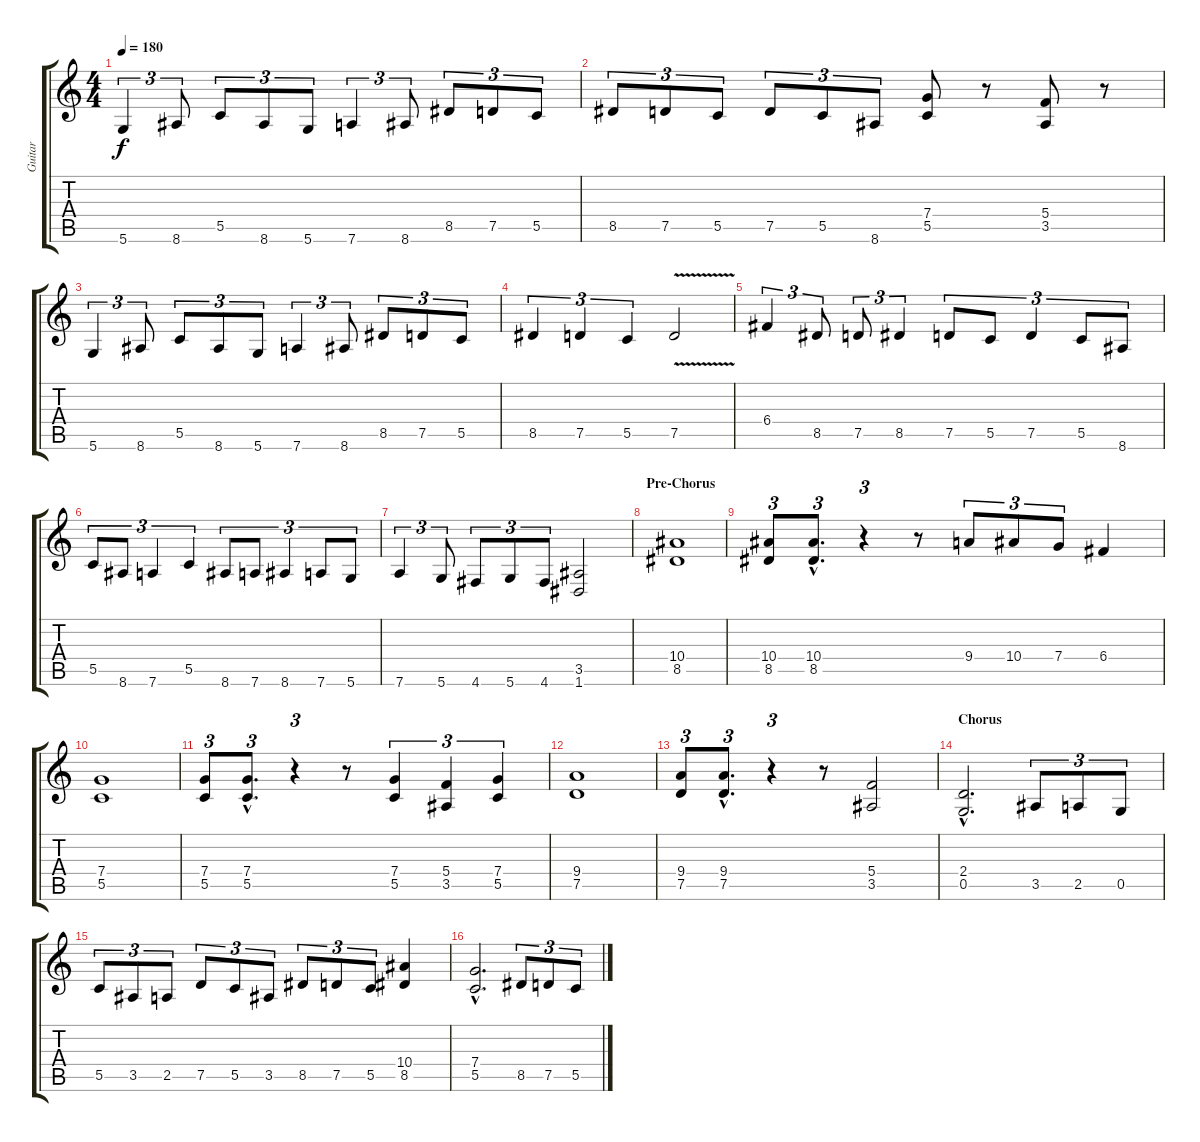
\track ("Guitar" "Guitar") {instrument distortionguitar}
\staff {score tabs}
\tuning (D4 A3 F3 C3 G2 D2) {hide}
\ts (4 4)
\tempo 180
\clef g2
\ks c
5.6.4{tu (3 2) dy f} 8.6.8{tu (3 2)} 5.5.8{tu (3 2)} 8.6.8{tu (3 2)} 5.6.8{tu (3 2)} 7.6.4{tu (3 2)} 8.6.8{tu (3 2)} 8.5.8{tu (3 2)} 7.5.8{tu (3 2)} 5.5.8{tu (3 2)} |
8.5.8{tu (3 2)} 7.5.8{tu (3 2)} 5.5.8{tu (3 2)} 7.5.8{tu (3 2)} 5.5.8{tu (3 2)} 8.6.8{tu (3 2)} (7.4 5.5).8 r.8 (5.4 3.5).8 r.8 |
5.6.4{tu (3 2)} 8.6.8{tu (3 2)} 5.5.8{tu (3 2)} 8.6.8{tu (3 2)} 5.6.8{tu (3 2)} 7.6.4{tu (3 2)} 8.6.8{tu (3 2)} 8.5.8{tu (3 2)} 7.5.8{tu (3 2)} 5.5.8{tu (3 2)} |
8.5.4{tu (3 2)} 7.5.4{tu (3 2)} 5.5.4{tu (3 2)} 7.5{v}.2 |
6.4.4{tu (3 2)} 8.5.8{tu (3 2)} 7.5.8{tu (3 2)} 8.5.4{tu (3 2)} 7.5.8{tu (3 2)} 5.5.8{tu (3 2)} 7.5.4{tu (3 2)} 5.5.8{tu (3 2)} 8.6.8{tu (3 2)} |
5.5.8{tu (3 2)} 8.6.8{tu (3 2)} 7.6.4{tu (3 2)} 5.5.4{tu (3 2)} 8.6.8{tu (3 2)} 7.6.8{tu (3 2)} 8.6.4{tu (3 2)} 7.6.8{tu (3 2)} 5.6.8{tu (3 2)} |
7.6.4{tu (3 2)} 5.6.8{tu (3 2)} 4.6.8{tu (3 2)} 5.6.8{tu (3 2)} 4.6.8{tu (3 2)} (3.5 1.6).2 |
\section ("" "Pre-Chorus")
(10.4 8.5).1{volume 14} |
(10.4 8.5).8{tu (3 2)} (10.4{hac} 8.5{hac}).8{d tu (3 2)} r.4{tu (3 2)} r.8 9.4.8{tu (3 2)} 10.4.8{tu (3 2)} 7.4.8{tu (3 2)} 6.4.4 |
(7.4 5.5).1 |
(7.4 5.5).8{tu (3 2)} (7.4{hac} 5.5{hac}).8{d tu (3 2)} r.4{tu (3 2)} r.8 (7.4 5.5).4{tu (3 2)} (5.4 3.5).4{tu (3 2)} (7.4 5.5).4{tu (3 2)} |
(9.4 7.5).1 |
(9.4 7.5).8{tu (3 2)} (9.4{hac} 7.5{hac}).8{d tu (3 2)} r.4{tu (3 2)} r.8 (5.4 3.5).2 |
\section ("" "Chorus")
(2.4{hac} 0.5{hac}).2{d} 3.5.8{tu (3 2)} 2.5.8{tu (3 2)} 0.5.8{tu (3 2)} |
5.5.8{tu (3 2)} 3.5.8{tu (3 2)} 2.5.8{tu (3 2)} 7.5.8{tu (3 2)} 5.5.8{tu (3 2)} 3.5.8{tu (3 2)} 8.5.8{tu (3 2)} 7.5.8{tu (3 2)} 5.5.8{tu (3 2)} (10.4 8.5).4 |
(7.4{hac} 5.5{hac}).2{d} 8.5.8{tu (3 2)} 7.5.8{tu (3 2)} 5.5.8{tu (3 2)}
